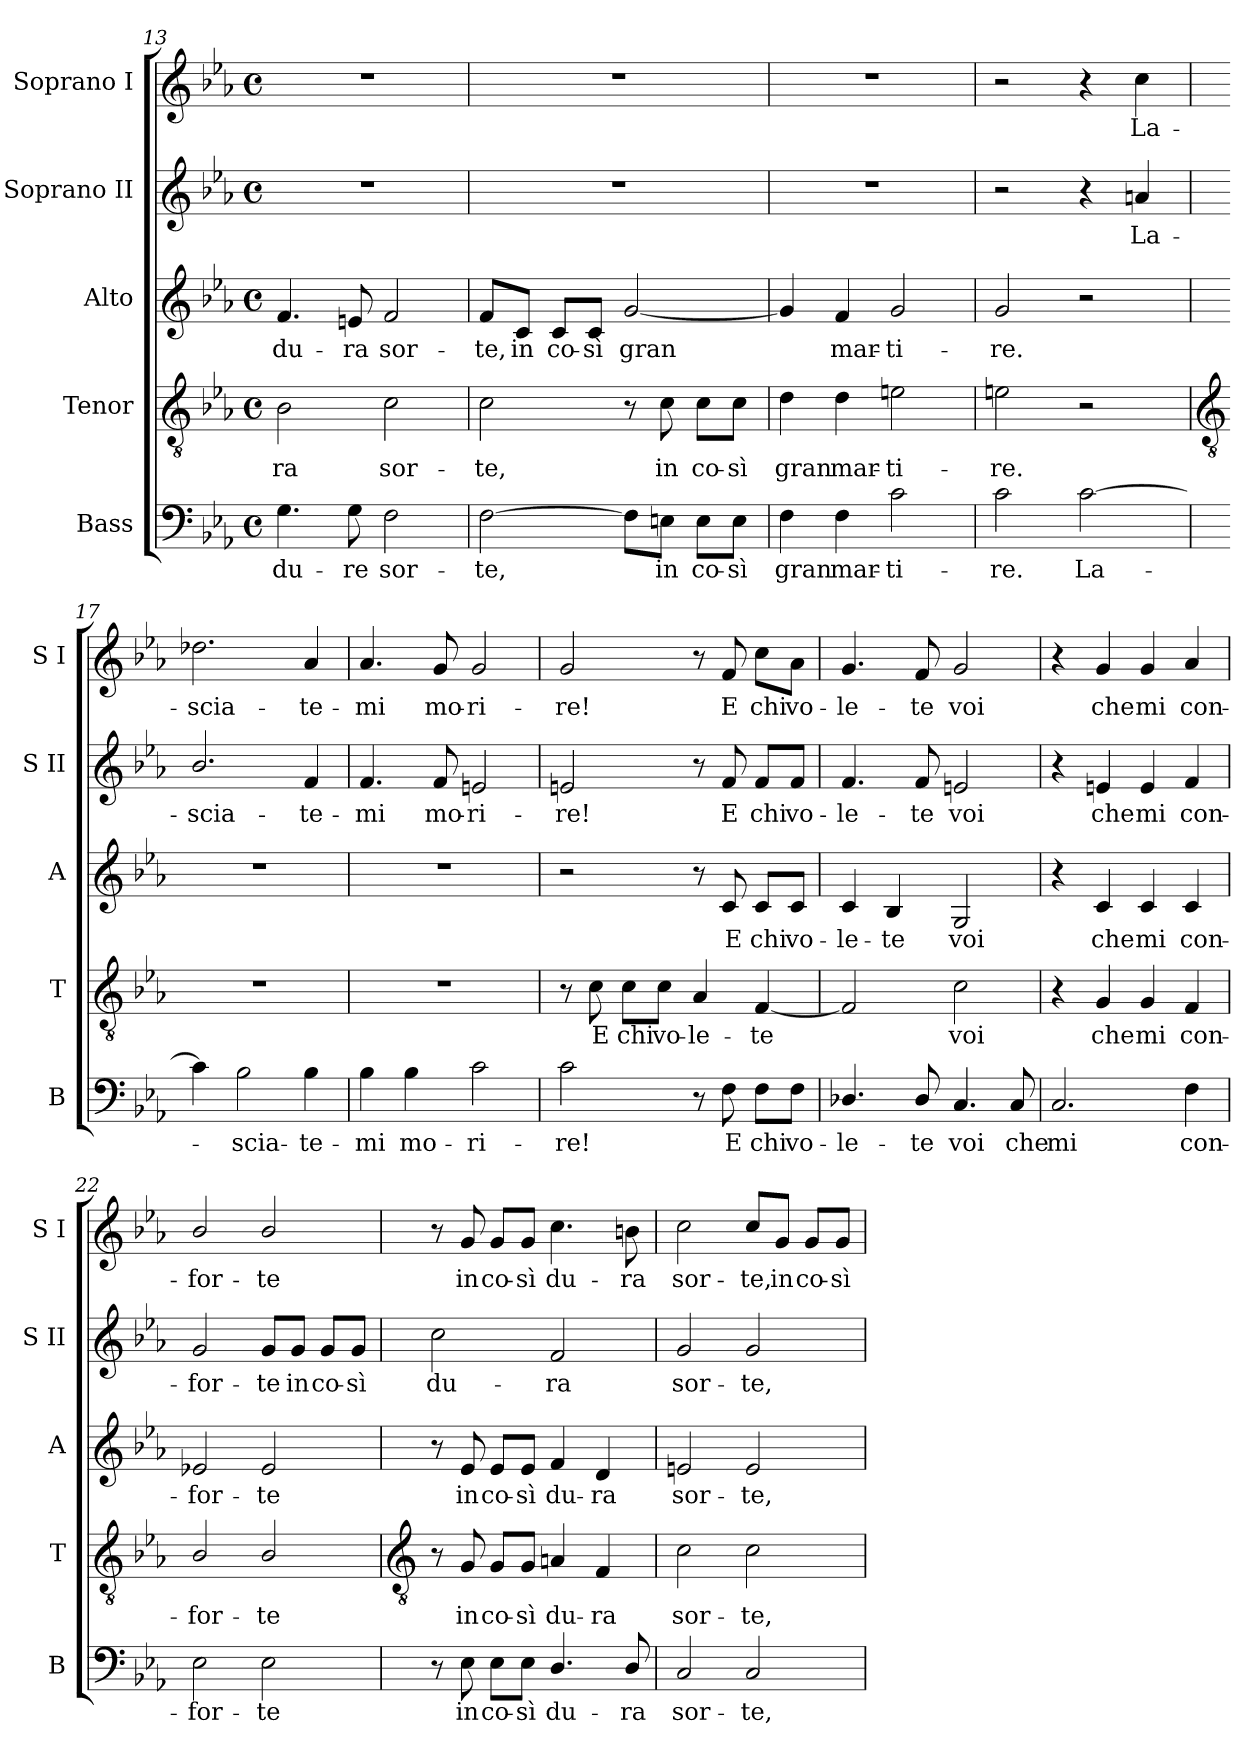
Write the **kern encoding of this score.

**kern	**text	**kern	**text	**kern	**text	**kern	**text	**kern	**text
*part5	*part5	*part4	*part4	*part3	*part3	*part2	*part2	*part1	*part1
*staff5	*staff5	*staff4	*staff4	*staff3	*staff3	*staff2	*staff2	*staff1	*staff1
*I"Bass	*	*I"Tenor	*	*I"Alto	*	*I"Soprano II	*	*I"Soprano I	*
*I'B	*	*I'T	*	*I'A	*	*I'S II	*	*I'S I	*
*clefF4	*	*clefGv2	*	*clefG2	*	*clefG2	*	*clefG2	*
*k[b-e-a-]	*	*k[b-e-a-]	*	*k[b-e-a-]	*	*k[b-e-a-]	*	*k[b-e-a-]	*
*E-:	*	*E-:	*	*E-:	*	*E-:	*	*E-:	*
*M4/4	*	*M4/4	*	*M4/4	*	*M4/4	*	*M4/4	*
*met(c)	*	*met(c)	*	*met(c)	*	*met(c)	*	*met(c)	*
=13	=13	=13	=13	=13	=13	=13	=13	=13	=13
!	!LO:LY:b	!	!LO:LY:b	!	!LO:LY:b	!	!	!	!
4.G	du-	2B-	-ra	4.f	du-	1r	.	1r	.
!	!LO:LY:b	!	!	!	!LO:LY:b	!	!	!	!
8G	-re	.	.	8en	-ra	.	.	.	.
!	!LO:LY:b	!	!LO:LY:b	!	!LO:LY:b	!	!	!	!
2F	sor-	2c	sor-	2f	sor-	.	.	.	.
=14	=14	=14	=14	=14	=14	=14	=14	=14	=14
!	!LO:LY:b	!	!LO:LY:b	!	!LO:LY:b	!	!	!	!
[2F	-te,	2c	-te,	8f/L	-te,	1r	.	1r	.
!	!	!	!	!	!LO:LY:b	!	!	!	!
.	.	.	.	8c/J	in	.	.	.	.
!	!	!	!	!	!LO:LY:b	!	!	!	!
.	.	.	.	8c/L	co-	.	.	.	.
!	!	!	!	!	!LO:LY:b	!	!	!	!
.	.	.	.	8c/J	-sì	.	.	.	.
!	!	!	!	!	!LO:LY:b	!	!	!	!
8F\L]	.	8r	.	[2g	gran	.	.	.	.
!	!LO:LY:b	!	!LO:LY:b	!	!	!	!	!	!
8En\J	in	8c	in	.	.	.	.	.	.
!	!LO:LY:b	!	!LO:LY:b	!	!	!	!	!	!
8E\L	co-	8c\L	co-	.	.	.	.	.	.
!	!LO:LY:b	!	!LO:LY:b	!	!	!	!	!	!
8E\J	-sì	8c\J	-sì	.	.	.	.	.	.
=15	=15	=15	=15	=15	=15	=15	=15	=15	=15
!	!LO:LY:b	!	!LO:LY:b	!	!	!	!	!	!
4F	gran	4d	gran	4g]	.	1r	.	1r	.
!	!LO:LY:b	!	!LO:LY:b	!	!LO:LY:b	!	!	!	!
4F	mar-	4d	mar-	4f	mar-	.	.	.	.
!	!LO:LY:b	!	!LO:LY:b	!	!LO:LY:b	!	!	!	!
2c	-ti-	2en	-ti-	2g	-ti-	.	.	.	.
=16	=16	=16	=16	=16	=16	=16	=16	=16	=16
!	!LO:LY:b	!	!LO:LY:b	!	!LO:LY:b	!	!	!	!
2c	-re.	2en	-re.	2g	-re.	2r	.	2r	.
!	!LO:LY:b	!	!	!	!	!	!	!	!
[2c	La-	2r	.	2r	.	4r	.	4r	.
!	!	!	!	!	!	!	!LO:LY:b	!	!LO:LY:b
.	.	.	.	.	.	4an	La-	4cc	La-
!!LO:LB:g=z
=17	=17	=17	=17	=17	=17	=17	=17	=17	=17
*	*	*clefGv2	*	*	*	*	*	*	*
!	!	!	!	!	!	!	!LO:LY:b	!	!LO:LY:b
4c]	.	1r	.	1r	.	2.b-/	-scia-	2.dd-X	-scia-
!	!LO:LY:b	!	!	!	!	!	!	!	!
2B-	scia-	.	.	.	.	.	.	.	.
!	!LO:LY:b	!	!	!	!	!	!LO:LY:b	!	!LO:LY:b
4B-	-te-	.	.	.	.	4f	-te-	4a-	-te-
=18	=18	=18	=18	=18	=18	=18	=18	=18	=18
!	!LO:LY:b	!	!	!	!	!	!LO:LY:b	!	!LO:LY:b
4B-	-mi	1r	.	1r	.	4.f	-mi	4.a-	-mi
!	!LO:LY:b	!	!	!	!	!	!	!	!
4B-	mo-	.	.	.	.	.	.	.	.
!	!	!	!	!	!	!	!LO:LY:b	!	!LO:LY:b
.	.	.	.	.	.	8f	mo-	8g	mo-
!	!LO:LY:b	!	!	!	!	!	!LO:LY:b	!	!LO:LY:b
2c	-ri-	.	.	.	.	2en	-ri-	2g	-ri-
=19	=19	=19	=19	=19	=19	=19	=19	=19	=19
!	!LO:LY:b	!	!	!	!	!	!LO:LY:b	!	!LO:LY:b
2c	-re!	8r	.	2r	.	2en	-re!	2g	-re!
!	!	!	!LO:LY:b	!	!	!	!	!	!
.	.	8c	E	.	.	.	.	.	.
!	!	!	!LO:LY:b	!	!	!	!	!	!
.	.	8c\L	chi	.	.	.	.	.	.
!	!	!	!LO:LY:b	!	!	!	!	!	!
.	.	8c\J	vo-	.	.	.	.	.	.
!	!	!	!LO:LY:b	!	!	!	!	!	!
8r	.	4A-	-le-	8r	.	8r	.	8r	.
!	!LO:LY:b	!	!	!	!LO:LY:b	!	!LO:LY:b	!	!LO:LY:b
8F	E	.	.	8c	E	8f	E	8f	E
!	!LO:LY:b	!	!LO:LY:b	!	!LO:LY:b	!	!LO:LY:b	!	!LO:LY:b
8F\L	chi	[4F	-te	8c/L	chi	8f/L	chi	8cc\L	chi
!	!LO:LY:b	!	!	!	!LO:LY:b	!	!LO:LY:b	!	!LO:LY:b
8F\J	vo-	.	.	8c/J	vo-	8f/J	vo-	8a-\J	vo-
=20	=20	=20	=20	=20	=20	=20	=20	=20	=20
!	!LO:LY:b	!	!	!	!LO:LY:b	!	!LO:LY:b	!	!LO:LY:b
4.D-X/	-le-	2F]	.	4c	-le-	4.f	-le-	4.g	-le-
!	!	!	!	!	!LO:LY:b	!	!	!	!
.	.	.	.	4B-	-te	.	.	.	.
!	!LO:LY:b	!	!	!	!	!	!LO:LY:b	!	!LO:LY:b
8D-/	-te	.	.	.	.	8f	-te	8f	-te
!	!LO:LY:b	!	!LO:LY:b	!	!LO:LY:b	!	!LO:LY:b	!	!LO:LY:b
4.C	voi	2c	voi	2G	voi	2en	voi	2g	voi
!	!LO:LY:b	!	!	!	!	!	!	!	!
8C	che	.	.	.	.	.	.	.	.
=21	=21	=21	=21	=21	=21	=21	=21	=21	=21
!	!LO:LY:b	!	!	!	!	!	!	!	!
2.C	mi	4r	.	4r	.	4r	.	4r	.
!	!	!	!LO:LY:b	!	!LO:LY:b	!	!LO:LY:b	!	!LO:LY:b
.	.	4G	che	4c	che	4en	che	4g	che
!	!	!	!LO:LY:b	!	!LO:LY:b	!	!LO:LY:b	!	!LO:LY:b
.	.	4G	mi	4c	mi	4e	mi	4g	mi
!	!LO:LY:b	!	!LO:LY:b	!	!LO:LY:b	!	!LO:LY:b	!	!LO:LY:b
4F	con-	4F	con-	4c	con-	4f	con-	4a-	con-
=22	=22	=22	=22	=22	=22	=22	=22	=22	=22
!	!LO:LY:b	!	!LO:LY:b	!	!LO:LY:b	!	!LO:LY:b	!	!LO:LY:b
2E-	-for-	2B-/	-for-	2e-X	-for-	2g	-for-	2b-/	-for-
!	!LO:LY:b	!	!LO:LY:b	!	!LO:LY:b	!	!LO:LY:b	!	!LO:LY:b
2E-	-te	2B-/	-te	2e-	-te	8g/L	-te	2b-/	-te
!	!	!	!	!	!	!	!LO:LY:b	!	!
.	.	.	.	.	.	8g/J	in	.	.
!	!	!	!	!	!	!	!LO:LY:b	!	!
.	.	.	.	.	.	8g/L	co-	.	.
!	!	!	!	!	!	!	!LO:LY:b	!	!
.	.	.	.	.	.	8g/J	-sì	.	.
!!LO:LB:g=z
=23	=23	=23	=23	=23	=23	=23	=23	=23	=23
*	*	*clefGv2	*	*	*	*	*	*	*
!	!	!	!	!	!	!	!LO:LY:b	!	!
8r	.	8r	.	8r	.	2cc	du-	8r	.
!	!LO:LY:b	!	!LO:LY:b	!	!LO:LY:b	!	!	!	!LO:LY:b
8E-	in	8G	in	8e-	in	.	.	8g	in
!	!LO:LY:b	!	!LO:LY:b	!	!LO:LY:b	!	!	!	!LO:LY:b
8E-\L	co-	8G/L	co-	8e-/L	co-	.	.	8g/L	co-
!	!LO:LY:b	!	!LO:LY:b	!	!LO:LY:b	!	!	!	!LO:LY:b
8E-\J	-sì	8G/J	-sì	8e-/J	-sì	.	.	8g/J	-sì
!	!LO:LY:b	!	!LO:LY:b	!	!LO:LY:b	!	!LO:LY:b	!	!LO:LY:b
4.D/	du-	4An	du-	4f	du-	2f	-ra	4.cc	du-
!	!	!	!LO:LY:b	!	!LO:LY:b	!	!	!	!
.	.	4F	-ra	4d	-ra	.	.	.	.
!	!LO:LY:b	!	!	!	!	!	!	!	!LO:LY:b
8D/	-ra	.	.	.	.	.	.	8bn	-ra
=24	=24	=24	=24	=24	=24	=24	=24	=24	=24
!	!LO:LY:b	!	!LO:LY:b	!	!LO:LY:b	!	!LO:LY:b	!	!LO:LY:b
2C	sor-	2c	sor-	2en	sor-	2g	sor-	2cc	sor-
!	!LO:LY:b	!	!LO:LY:b	!	!LO:LY:b	!	!LO:LY:b	!	!LO:LY:b
2C	-te,	2c	-te,	2e	-te,	2g	-te,	8cc/L	-te,
!	!	!	!	!	!	!	!	!	!LO:LY:b
.	.	.	.	.	.	.	.	8g/J	in
!	!	!	!	!	!	!	!	!	!LO:LY:b
.	.	.	.	.	.	.	.	8g/L	co-
!	!	!	!	!	!	!	!	!	!LO:LY:b
.	.	.	.	.	.	.	.	8g/J	-sì
=	=	=	=	=	=	=	=	=	=
*-	*-	*-	*-	*-	*-	*-	*-	*-	*-
